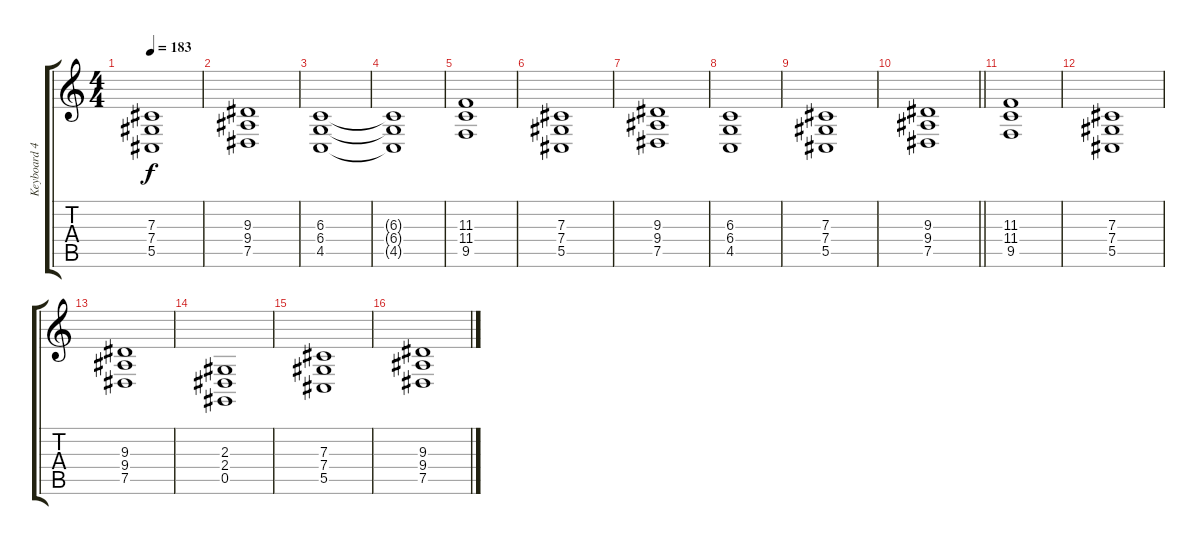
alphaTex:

\track ("Keyboard 4" "Keyboard 4") {instrument choiraahs}
\staff {score tabs}
\tuning (Eb4 Bb3 Gb3 Db3 Ab2 Eb2) {hide}
\ts (4 4)
\tempo 183
\clef g2
\ks c
(7.3 7.4 5.5).1{dy f} |
(9.3 9.4 7.5).1 |
(6.3 6.4 4.5).1 |
(6.3{t} 6.4{t} 4.5{t}).1 |
(11.3 11.4 9.5).1 |
(7.3 7.4 5.5).1 |
(9.3 9.4 7.5).1 |
(6.3 6.4 4.5).1 |
(7.3 7.4 5.5).1 |
\barLineRight lightlight
(9.3 9.4 7.5).1 |
(11.3 11.4 9.5).1 |
(7.3 7.4 5.5).1 |
(9.3 9.4 7.5).1 |
(2.3 2.4 0.5).1 |
(7.3 7.4 5.5).1 |
(9.3 9.4 7.5).1
